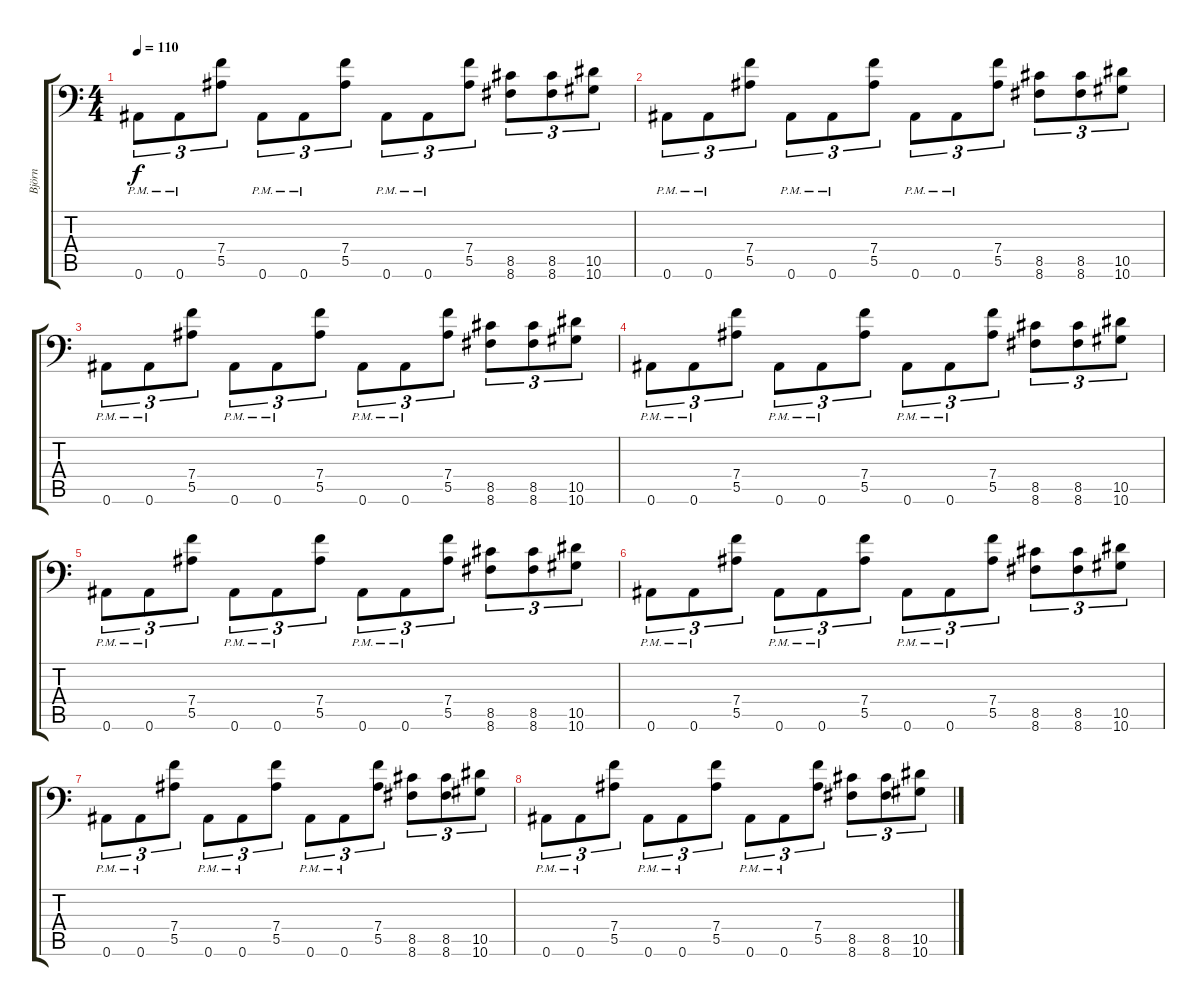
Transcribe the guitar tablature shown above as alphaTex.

\track ("Björn" "Björn") {instrument distortionguitar}
\staff {score tabs}
\tuning (C4 G3 Eb3 Bb2 F2 Bb1) {hide}
\ts (4 4)
\tempo 110
\clef f4
\ks c
0.6{pm}.8{tu (3 2) dy f} 0.6{pm}.8{tu (3 2)} (7.4 5.5).8{tu (3 2)} 0.6{pm}.8{tu (3 2)} 0.6{pm}.8{tu (3 2)} (7.4 5.5).8{tu (3 2)} 0.6{pm}.8{tu (3 2)} 0.6{pm}.8{tu (3 2)} (7.4 5.5).8{tu (3 2)} (8.5 8.6).8{tu (3 2)} (8.5 8.6).8{tu (3 2)} (10.5 10.6).8{tu (3 2)} |
0.6{pm}.8{tu (3 2)} 0.6{pm}.8{tu (3 2)} (7.4 5.5).8{tu (3 2)} 0.6{pm}.8{tu (3 2)} 0.6{pm}.8{tu (3 2)} (7.4 5.5).8{tu (3 2)} 0.6{pm}.8{tu (3 2)} 0.6{pm}.8{tu (3 2)} (7.4 5.5).8{tu (3 2)} (8.5 8.6).8{tu (3 2)} (8.5 8.6).8{tu (3 2)} (10.5 10.6).8{tu (3 2)} |
0.6{pm}.8{tu (3 2)} 0.6{pm}.8{tu (3 2)} (7.4 5.5).8{tu (3 2)} 0.6{pm}.8{tu (3 2)} 0.6{pm}.8{tu (3 2)} (7.4 5.5).8{tu (3 2)} 0.6{pm}.8{tu (3 2)} 0.6{pm}.8{tu (3 2)} (7.4 5.5).8{tu (3 2)} (8.5 8.6).8{tu (3 2)} (8.5 8.6).8{tu (3 2)} (10.5 10.6).8{tu (3 2)} |
0.6{pm}.8{tu (3 2)} 0.6{pm}.8{tu (3 2)} (7.4 5.5).8{tu (3 2)} 0.6{pm}.8{tu (3 2)} 0.6{pm}.8{tu (3 2)} (7.4 5.5).8{tu (3 2)} 0.6{pm}.8{tu (3 2)} 0.6{pm}.8{tu (3 2)} (7.4 5.5).8{tu (3 2)} (8.5 8.6).8{tu (3 2)} (8.5 8.6).8{tu (3 2)} (10.5 10.6).8{tu (3 2)} |
0.6{pm}.8{tu (3 2)} 0.6{pm}.8{tu (3 2)} (7.4 5.5).8{tu (3 2)} 0.6{pm}.8{tu (3 2)} 0.6{pm}.8{tu (3 2)} (7.4 5.5).8{tu (3 2)} 0.6{pm}.8{tu (3 2)} 0.6{pm}.8{tu (3 2)} (7.4 5.5).8{tu (3 2)} (8.5 8.6).8{tu (3 2)} (8.5 8.6).8{tu (3 2)} (10.5 10.6).8{tu (3 2)} |
0.6{pm}.8{tu (3 2)} 0.6{pm}.8{tu (3 2)} (7.4 5.5).8{tu (3 2)} 0.6{pm}.8{tu (3 2)} 0.6{pm}.8{tu (3 2)} (7.4 5.5).8{tu (3 2)} 0.6{pm}.8{tu (3 2)} 0.6{pm}.8{tu (3 2)} (7.4 5.5).8{tu (3 2)} (8.5 8.6).8{tu (3 2)} (8.5 8.6).8{tu (3 2)} (10.5 10.6).8{tu (3 2)} |
0.6{pm}.8{tu (3 2)} 0.6{pm}.8{tu (3 2)} (7.4 5.5).8{tu (3 2)} 0.6{pm}.8{tu (3 2)} 0.6{pm}.8{tu (3 2)} (7.4 5.5).8{tu (3 2)} 0.6{pm}.8{tu (3 2)} 0.6{pm}.8{tu (3 2)} (7.4 5.5).8{tu (3 2)} (8.5 8.6).8{tu (3 2)} (8.5 8.6).8{tu (3 2)} (10.5 10.6).8{tu (3 2)} |
0.6{pm}.8{tu (3 2)} 0.6{pm}.8{tu (3 2)} (7.4 5.5).8{tu (3 2)} 0.6{pm}.8{tu (3 2)} 0.6{pm}.8{tu (3 2)} (7.4 5.5).8{tu (3 2)} 0.6{pm}.8{tu (3 2)} 0.6{pm}.8{tu (3 2)} (7.4 5.5).8{tu (3 2)} (8.5 8.6).8{tu (3 2)} (8.5 8.6).8{tu (3 2)} (10.5 10.6).8{tu (3 2)}
